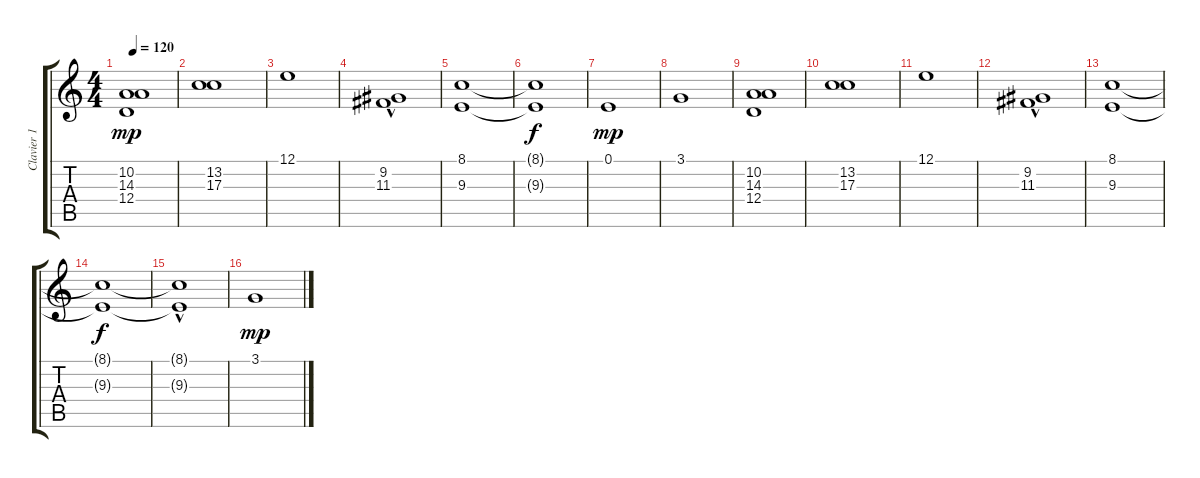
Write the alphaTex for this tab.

\track ("Clavier 1" "Clavier 1") {instrument percussiveorgan}
\staff {score tabs}
\tuning (E4 B3 G3 D3 A2 E2) {hide}
\ts (4 4)
\tempo 120
\clef g2
\ks c
(10.2 14.3 12.4).1{dy mp} |
(13.2 17.3).1 |
12.1.1 |
(9.2{hac} 11.3).1 |
(8.1 9.3).1 |
(8.1{t} 9.3{t}).1{dy f} |
0.1.1{dy mp} |
3.1.1 |
(10.2 14.3 12.4).1 |
(13.2 17.3).1 |
12.1.1 |
(9.2{hac} 11.3).1 |
(8.1 9.3).1 |
(8.1{t} 9.3{t}).1{dy f} |
(8.1{t} 9.3{hac t}).1 |
3.1.1{dy mp}
